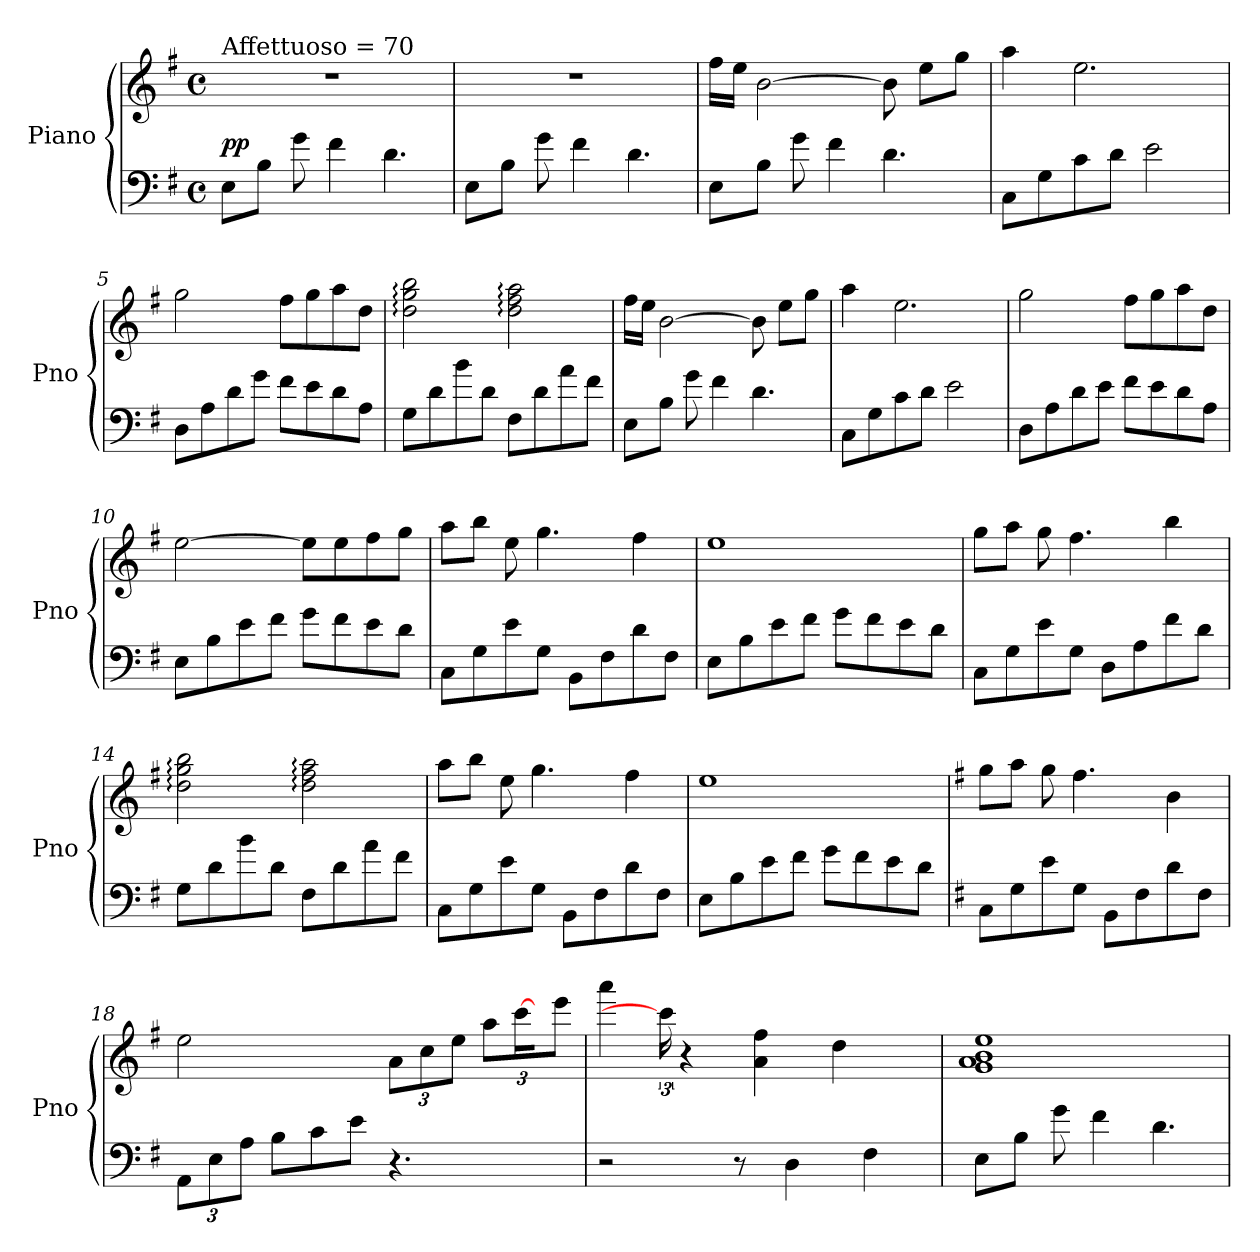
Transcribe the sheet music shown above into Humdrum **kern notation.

**kern	**kern	**dynam
*part1	*part1	*part1
*staff2	*staff1	*staff1/2
*I"Piano	*	*
*I'Pno	*	*
*clefF4	*clefG2	*
*k[f#]	*k[f#]	*
*M4/4	*M4/4	*
*met(c)	*met(c)	*
=1	=1	=1
!	!LO:TX:a:t=Affettuoso = 70	!
!	!	!LO:DY:a=2
8E\L	1r	pp
8B\J	.	.
8g\	.	.
4f#\	.	.
4.d\	.	.
=2	=2	=2
8E\L	1r	.
8B\J	.	.
8g\	.	.
4f#\	.	.
4.d\	.	.
=3	=3	=3
8E\L	16ff#\LL	.
.	16ee\JJ	.
8B\J	[>2b\	.
8g\	.	.
4f#\	.	.
4.d\	8b\]	.
.	8ee\L	.
.	8gg\J	.
=4	=4	=4
8C\L	4aa\	.
8G\	.	.
8c\	2.ee\	.
8d\J	.	.
2e\	.	.
!!LO:LB:g=z
=5	=5	=5
8D\L	2gg\	.
8A\	.	.
8d\	.	.
8g\J	.	.
8f#\L	8ff#\L	.
8e\	8gg\	.
8d\	8aa\	.
8A\J	8dd\J	.
=6	=6	=6
8G\L	2dd\: 2gg\: 2bb\:	.
8d\	.	.
8b\	.	.
8d\J	.	.
8F#\L	2dd\: 2ff#\: 2aa\:	.
8d\	.	.
8a\	.	.
8f#\J	.	.
=7	=7	=7
8E\L	16ff#\LL	.
.	16ee\JJ	.
8B\J	[>2b\	.
8g\	.	.
4f#\	.	.
4.d\	8b\]	.
.	8ee\L	.
.	8gg\J	.
=8	=8	=8
8C\L	4aa\	.
8G\	.	.
8c\	2.ee\	.
8d\J	.	.
2e\	.	.
!!LO:LB:g=z
=9	=9	=9
8D\L	2gg\	.
8A\	.	.
8d\	.	.
8e\J	.	.
8f#\L	8ff#\L	.
8e\	8gg\	.
8d\	8aa\	.
8A\J	8dd\J	.
=10	=10	=10
8E\L	[>2ee\	.
8B\	.	.
8e\	.	.
8f#\J	.	.
8g\L	8ee\L]	.
8f#\	8ee\	.
8e\	8ff#\	.
8d\J	8gg\J	.
=11	=11	=11
8C\L	8aa\L	.
8G\	8bb\J	.
8e\	8ee\	.
8G\J	4.gg\	.
8BB\L	.	.
8F#\	.	.
8d\	4ff#\	.
8F#\J	.	.
=12	=12	=12
8E\L	1ee	.
8B\	.	.
8e\	.	.
8f#\J	.	.
8g\L	.	.
8f#\	.	.
8e\	.	.
8d\J	.	.
!!LO:LB:g=z
=13	=13	=13
8C\L	8gg\L	.
8G\	8aa\J	.
8e\	8gg\	.
8G\J	4.ff#\	.
8D\L	.	.
8A\	.	.
8f#\	4bb\	.
8d\J	.	.
=14	=14	=14
8G\L	2dd\: 2gg\: 2bb\:	.
8d\	.	.
8b\	.	.
8d\J	.	.
8F#\L	2dd\: 2ff#\: 2aa\:	.
8d\	.	.
8a\	.	.
8f#\J	.	.
=15	=15	=15
8C\L	8aa\L	.
8G\	8bb\J	.
8e\	8ee\	.
8G\J	4.gg\	.
8BB\L	.	.
8F#\	.	.
8d\	4ff#\	.
8F#\J	.	.
=16	=16	=16
8E\L	1ee	.
8B\	.	.
8e\	.	.
8f#\J	.	.
8g\L	.	.
8f#\	.	.
8e\	.	.
8d\J	.	.
!!LO:PB:g=z
=17	=17	=17
*k[f#]	*k[f#]	*
8C\L	8gg\L	.
8G\	8aa\J	.
8e\	8gg\	.
8G\J	4.ff#\	.
8BB\L	.	.
8F#\	.	.
8d\	4b\	.
8F#\J	.	.
=18	=18	=18
12AA\L	2ee\	.
12E\	.	.
12A\J	.	.
8B\L	.	.
8c\	.	.
8e\J	8ryy	.
4.r	12a\L	.
.	12cc\	.
.	12ee\J	.
.	12aa\L	.
.	[24ccc\	.
8ryy	24ryy	.
.	12eee\J	.
=19	=19	=19
2r	4aaa\	.
.	24ccc\]	.
.	4r	.
8r	.	.
.	4a\ 4ff#\	.
4D\	.	.
.	4dd\	.
4F#\	.	.
.	12ryy	.
=20	=20	=20
*	*^	*
8E\L	1ee	1g 1a 1b	.
8B\J	.	.	.
8g\	.	.	.
4f#\	.	.	.
4.d\	.	.	.
*	*v	*v	*
=	=	=
*-	*-	*-
